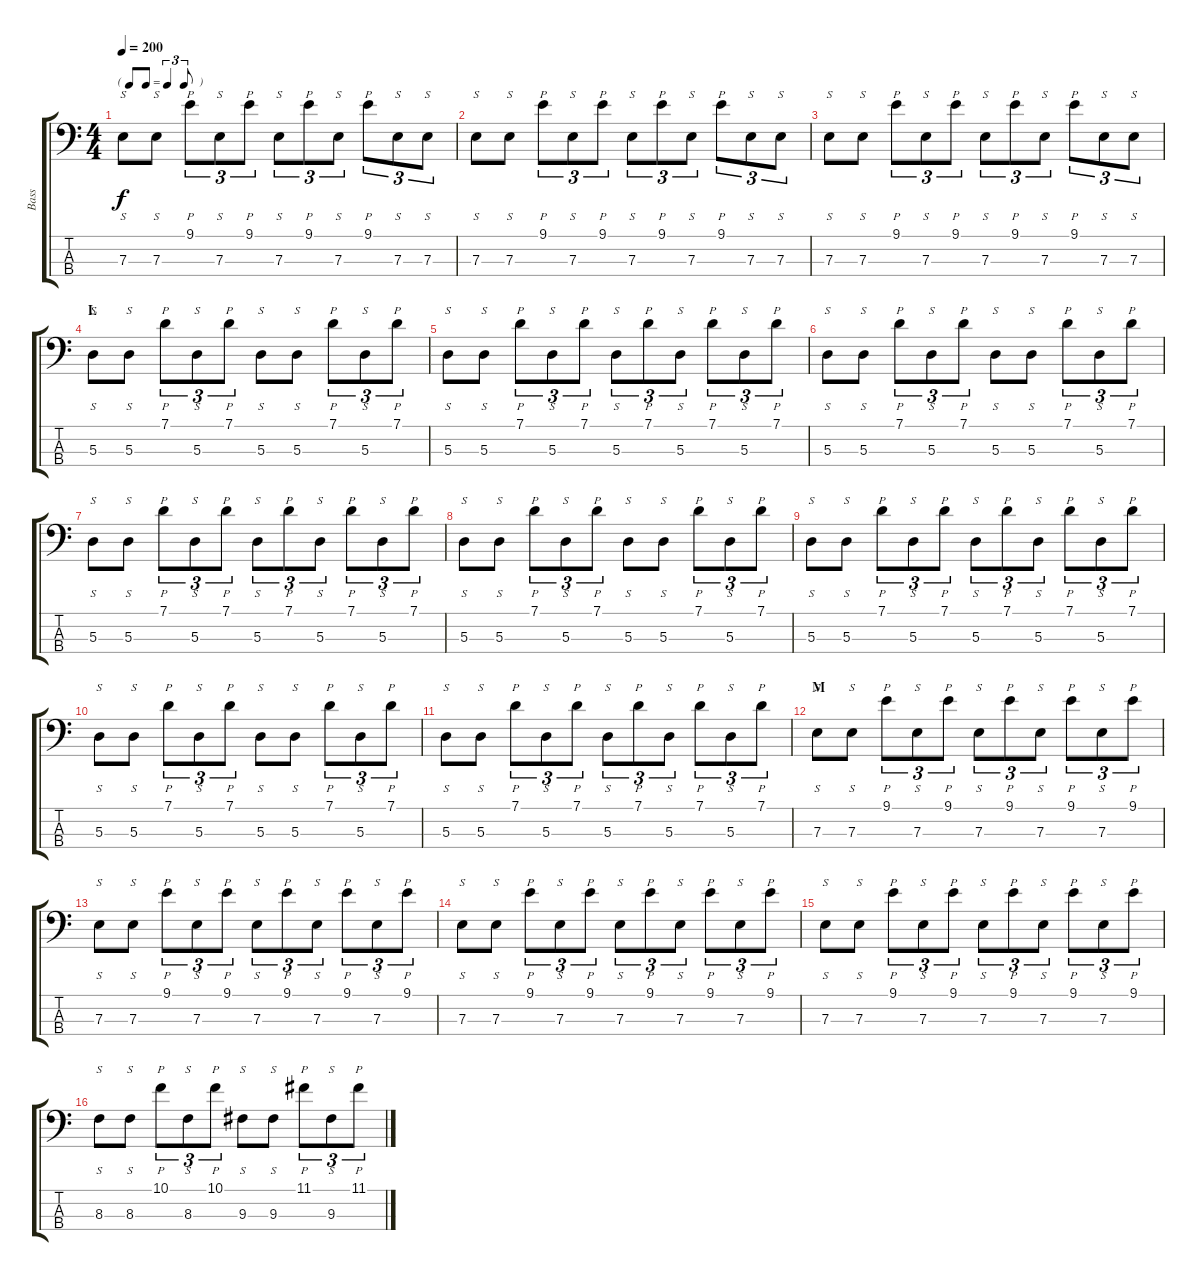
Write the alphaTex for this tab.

\track ("Bass" "Bass") {instrument slapbass1}
\staff {score tabs}
\tuning (G2 D2 A1 E1) {hide}
\ts (4 4)
\tf triplet8th
\tempo 200
\clef f4
\ks c
7.3.8{s dy f} 7.3.8{s} 9.1.8{p tu (3 2)} 7.3.8{s tu (3 2)} 9.1.8{p tu (3 2)} 7.3.8{s tu (3 2)} 9.1.8{p tu (3 2)} 7.3.8{s tu (3 2)} 9.1.8{p tu (3 2)} 7.3.8{s tu (3 2)} 7.3.8{s tu (3 2)} |
7.3.8{s} 7.3.8{s} 9.1.8{p tu (3 2)} 7.3.8{s tu (3 2)} 9.1.8{p tu (3 2)} 7.3.8{s tu (3 2)} 9.1.8{p tu (3 2)} 7.3.8{s tu (3 2)} 9.1.8{p tu (3 2)} 7.3.8{s tu (3 2)} 7.3.8{s tu (3 2)} |
7.3.8{s} 7.3.8{s} 9.1.8{p tu (3 2)} 7.3.8{s tu (3 2)} 9.1.8{p tu (3 2)} 7.3.8{s tu (3 2)} 9.1.8{p tu (3 2)} 7.3.8{s tu (3 2)} 9.1.8{p tu (3 2)} 7.3.8{s tu (3 2)} 7.3.8{s tu (3 2)} |
\section ("" "L")
5.3.8{s} 5.3.8{s} 7.1.8{p tu (3 2)} 5.3.8{s tu (3 2)} 7.1.8{p tu (3 2)} 5.3.8{s} 5.3.8{s} 7.1.8{p tu (3 2)} 5.3.8{s tu (3 2)} 7.1.8{p tu (3 2)} |
5.3.8{s} 5.3.8{s} 7.1.8{p tu (3 2)} 5.3.8{s tu (3 2)} 7.1.8{p tu (3 2)} 5.3.8{s tu (3 2)} 7.1.8{p tu (3 2)} 5.3.8{s tu (3 2)} 7.1.8{p tu (3 2)} 5.3.8{s tu (3 2)} 7.1.8{p tu (3 2)} |
5.3.8{s} 5.3.8{s} 7.1.8{p tu (3 2)} 5.3.8{s tu (3 2)} 7.1.8{p tu (3 2)} 5.3.8{s} 5.3.8{s} 7.1.8{p tu (3 2)} 5.3.8{s tu (3 2)} 7.1.8{p tu (3 2)} |
5.3.8{s} 5.3.8{s} 7.1.8{p tu (3 2)} 5.3.8{s tu (3 2)} 7.1.8{p tu (3 2)} 5.3.8{s tu (3 2)} 7.1.8{p tu (3 2)} 5.3.8{s tu (3 2)} 7.1.8{p tu (3 2)} 5.3.8{s tu (3 2)} 7.1.8{p tu (3 2)} |
5.3.8{s} 5.3.8{s} 7.1.8{p tu (3 2)} 5.3.8{s tu (3 2)} 7.1.8{p tu (3 2)} 5.3.8{s} 5.3.8{s} 7.1.8{p tu (3 2)} 5.3.8{s tu (3 2)} 7.1.8{p tu (3 2)} |
5.3.8{s} 5.3.8{s} 7.1.8{p tu (3 2)} 5.3.8{s tu (3 2)} 7.1.8{p tu (3 2)} 5.3.8{s tu (3 2)} 7.1.8{p tu (3 2)} 5.3.8{s tu (3 2)} 7.1.8{p tu (3 2)} 5.3.8{s tu (3 2)} 7.1.8{p tu (3 2)} |
5.3.8{s} 5.3.8{s} 7.1.8{p tu (3 2)} 5.3.8{s tu (3 2)} 7.1.8{p tu (3 2)} 5.3.8{s} 5.3.8{s} 7.1.8{p tu (3 2)} 5.3.8{s tu (3 2)} 7.1.8{p tu (3 2)} |
5.3.8{s} 5.3.8{s} 7.1.8{p tu (3 2)} 5.3.8{s tu (3 2)} 7.1.8{p tu (3 2)} 5.3.8{s tu (3 2)} 7.1.8{p tu (3 2)} 5.3.8{s tu (3 2)} 7.1.8{p tu (3 2)} 5.3.8{s tu (3 2)} 7.1.8{p tu (3 2)} |
\section ("" "M")
7.3.8{s} 7.3.8{s} 9.1.8{p tu (3 2)} 7.3.8{s tu (3 2)} 9.1.8{p tu (3 2)} 7.3.8{s tu (3 2)} 9.1.8{p tu (3 2)} 7.3.8{s tu (3 2)} 9.1.8{p tu (3 2)} 7.3.8{s tu (3 2)} 9.1.8{p tu (3 2)} |
7.3.8{s} 7.3.8{s} 9.1.8{p tu (3 2)} 7.3.8{s tu (3 2)} 9.1.8{p tu (3 2)} 7.3.8{s tu (3 2)} 9.1.8{p tu (3 2)} 7.3.8{s tu (3 2)} 9.1.8{p tu (3 2)} 7.3.8{s tu (3 2)} 9.1.8{p tu (3 2)} |
7.3.8{s} 7.3.8{s} 9.1.8{p tu (3 2)} 7.3.8{s tu (3 2)} 9.1.8{p tu (3 2)} 7.3.8{s tu (3 2)} 9.1.8{p tu (3 2)} 7.3.8{s tu (3 2)} 9.1.8{p tu (3 2)} 7.3.8{s tu (3 2)} 9.1.8{p tu (3 2)} |
7.3.8{s} 7.3.8{s} 9.1.8{p tu (3 2)} 7.3.8{s tu (3 2)} 9.1.8{p tu (3 2)} 7.3.8{s tu (3 2)} 9.1.8{p tu (3 2)} 7.3.8{s tu (3 2)} 9.1.8{p tu (3 2)} 7.3.8{s tu (3 2)} 9.1.8{p tu (3 2)} |
8.3.8{s} 8.3.8{s} 10.1.8{p tu (3 2)} 8.3.8{s tu (3 2)} 10.1.8{p tu (3 2)} 9.3.8{s} 9.3.8{s} 11.1.8{p tu (3 2)} 9.3.8{s tu (3 2)} 11.1.8{p tu (3 2)}
